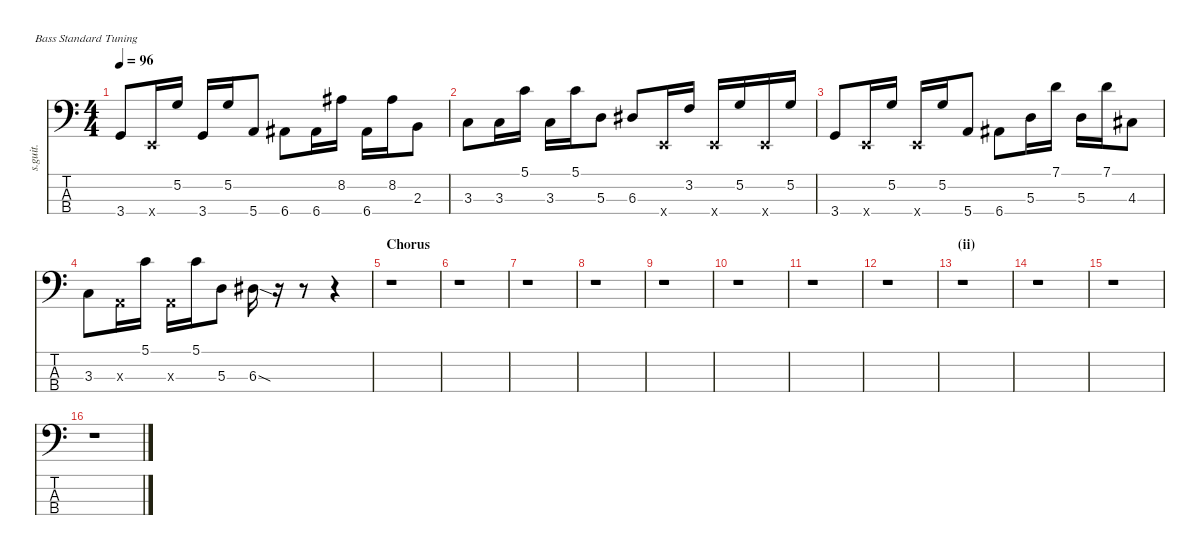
\defaultSystemsLayout 4
\hideDynamics
\bracketExtendMode nobrackets
\track ("Flea (Slapped)" "s.guit.") {instrument slapbass1}
\staff {score tabs}
\tuning (G2 D2 A1 E1)
\ts (4 4)
\tempo 96
\clef f4
\ks c
3.4.8{dy f} 0.4{x}.16 5.2.16 3.4.16 5.2.16 5.4.8 6.4{acc #}.8 6.4{acc #}.16 8.2{acc #}.16 6.4{acc #}.16 8.2{acc #}.16 2.3.8 |
3.3.8 3.3.16 5.1.16 3.3.16 5.1.16 5.3.8 6.3{acc #}.8 0.4{x}.16 3.2.16 0.4{x}.16 5.2.16 0.4{x}.16 5.2.16 |
3.4.8 0.4{x}.16 5.2.16 0.4{x}.16 5.2.16 5.4.8 6.4{acc #}.8 5.3.16 7.1.16 5.3.16 7.1.16 4.3{acc #}.8 |
3.3.8 0.3{x}.16 5.1.16 0.3{x}.16 5.1.16 5.3.8 6.3{sod acc #}.16 r.16 r.8 r.4 |
\section ("" "Chorus")
r.1 |
r.1 |
r.1 |
r.1 |
r.1 |
r.1 |
r.1 |
r.1 |
\section ("" "(ii)")
r.1 |
r.1 |
r.1 |
r.1
